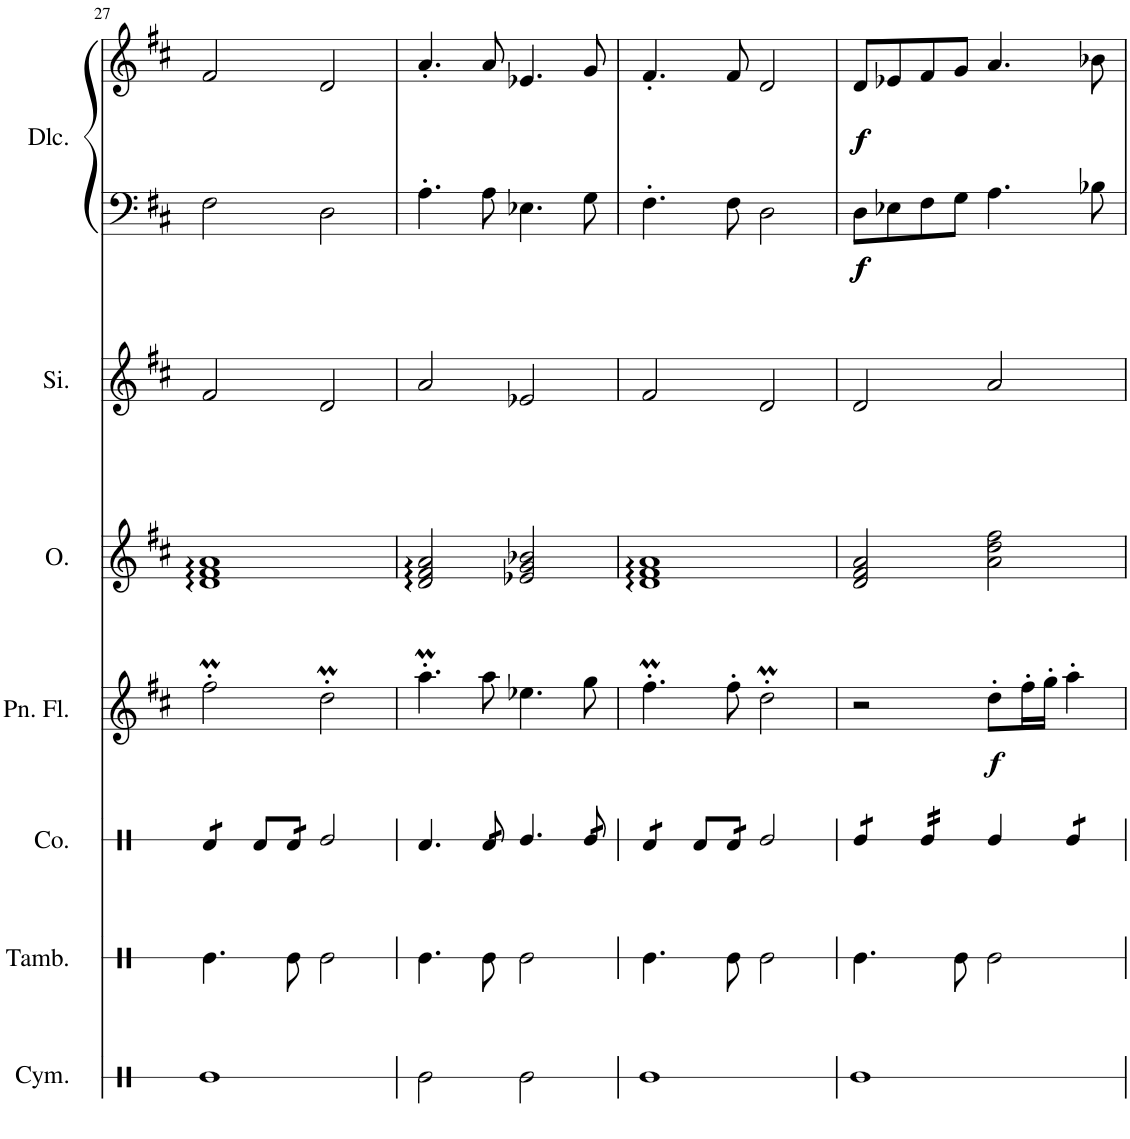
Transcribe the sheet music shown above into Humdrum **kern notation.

**kern	**kern	**kern	**kern	**dynam	**kern	**kern	**kern	**kern	**dynam
*part7	*part6	*part5	*part4	*part4	*part3	*part2	*part1	*part1	*part1
*staff8	*staff7	*staff6	*staff5	*staff5	*staff4	*staff3	*staff2	*staff1	*staff1/2
*I"Cymbals	*I"Tambourine	*I"Congas	*I"Pan Flute	*	*I"Oud	*I"Sitar	*I"Dulcimer	*	*
*I'Cym.	*I'Tamb.	*I'Co.	*I'Pn. Fl.	*	*I'O.	*I'Si.	*I'Dlc.	*	*
!!LO:PB:g=z
*clefX	*clefX	*clefX	*clefG2	*	*clefG2	*clefG2	*clefF4	*clefG2	*
*	*	*	*	*	*Trd7c12	*	*	*	*
*k[]	*k[]	*k[]	*k[f#c#]	*	*k[f#c#]	*k[f#c#]	*k[f#c#]	*k[f#c#]	*
*M4/4	*M4/4	*M4/4	*M4/4	*	*M4/4	*M4/4	*M4/4	*M4/4	*
=27	=27	=27	=27	=27	=27	=27	=27	=27	=27
*	*	*tremolo	*	*	*	*	*	*	*
1Re	4.Re\	8Rd/L	2ff#m'\	.	1d 1f# 1a	2f#/	2F#\	2f#/	.
.	.	8Rd/J	.	.	.	.	.	.	.
*	*	*Xtremolo	*	*	*	*	*	*	*
.	.	8Rd/L	.	.	.	.	.	.	.
*	*	*tremolo	*	*	*	*	*	*	*
.	8Re\	16Rd/	.	.	.	.	.	.	.
.	.	16Rd/JJ	.	.	.	.	.	.	.
*	*	*Xtremolo	*	*	*	*	*	*	*
.	2Re\	2Re/	2ddM'\	.	.	2d/	2D\	2d/	.
=28	=28	=28	=28	=28	=28	=28	=28	=28	=28
2Re\	4.Re\	4.Rd/	4.aaM'\	.	2d/ 2f#/ 2a/	2a/	4.A'\	4.a'/	.
*	*	*tremolo	*	*	*	*	*	*	*
.	8Re\	16Rd/	8aa\	.	.	.	8A\	8a/	.
.	.	16Rd/	.	.	.	.	.	.	.
*	*	*Xtremolo	*	*	*	*	*	*	*
2Re\	2Re\	4.Re/	4.ee-X\	.	2e-X/ 2g/ 2b-X/	2e-X/	4.E-X\	4.e-X/	.
*	*	*tremolo	*	*	*	*	*	*	*
.	.	16Re/	8gg\	.	.	.	8G\	8g/	.
.	.	16Re/	.	.	.	.	.	.	.
=29	=29	=29	=29	=29	=29	=29	=29	=29	=29
1Re	4.Re\	8Rd/L	4.ff#m'\	.	1d 1f# 1a	2f#/	4.F#'\	4.f#'/	.
.	.	8Rd/J	.	.	.	.	.	.	.
*	*	*Xtremolo	*	*	*	*	*	*	*
.	.	8Rd/L	.	.	.	.	.	.	.
*	*	*tremolo	*	*	*	*	*	*	*
.	8Re\	16Rd/	8ff#'\	.	.	.	8F#\	8f#/	.
.	.	16Rd/JJ	.	.	.	.	.	.	.
*	*	*Xtremolo	*	*	*	*	*	*	*
.	2Re\	2Re/	2ddM'\	.	.	2d/	2D\	2d/	.
=30	=30	=30	=30	=30	=30	=30	=30	=30	=30
!	!	!	!	!	!	!	!	!	!LO:DY:b=2
!	!	!	!	!	!	!	!	!	!LO:DY:n=1:b=2
!	!	!	!	!	!	!	!	!	!LO:DY:n=2:b
!	!	!	!	!	!	!	!	!	!LO:DY:n=3:b
*	*	*tremolo	*	*	*	*	*	*	*
1Re	4.Re\	8Re/L	2r	.	2d/ 2f#/ 2a/	2d/	8D\L	8d/L	f f f f
.	.	8Re/J	.	.	.	.	8E-X\	8e-X/	.
.	.	16Re/LL	.	.	.	.	8F#\	8f#/	.
.	.	16Re/	.	.	.	.	.	.	.
.	8Re\	16Re/	.	.	.	.	8G\J	8g/J	.
.	.	16Re/JJ	.	.	.	.	.	.	.
*	*	*Xtremolo	*	*	*	*	*	*	*
!	!	!	!	!LO:DY:b	!	!	!	!	!
.	2Re\	4Re/	8dd'\L	f	2a\ 2dd\ 2ff#\	2a/	4.A\	4.a/	.
.	.	.	16ff#'\L	.	.	.	.	.	.
.	.	.	16gg'\JJ	.	.	.	.	.	.
*	*	*tremolo	*	*	*	*	*	*	*
.	.	8Re/L	4aa'\	.	.	.	.	.	.
.	.	8Re/J	.	.	.	.	8B-X\	8b-X\	.
*	*	*Xtremolo	*	*	*	*	*	*	*
=	=	=	=	=	=	=	=	=	=
*-	*-	*-	*-	*-	*-	*-	*-	*-	*-
